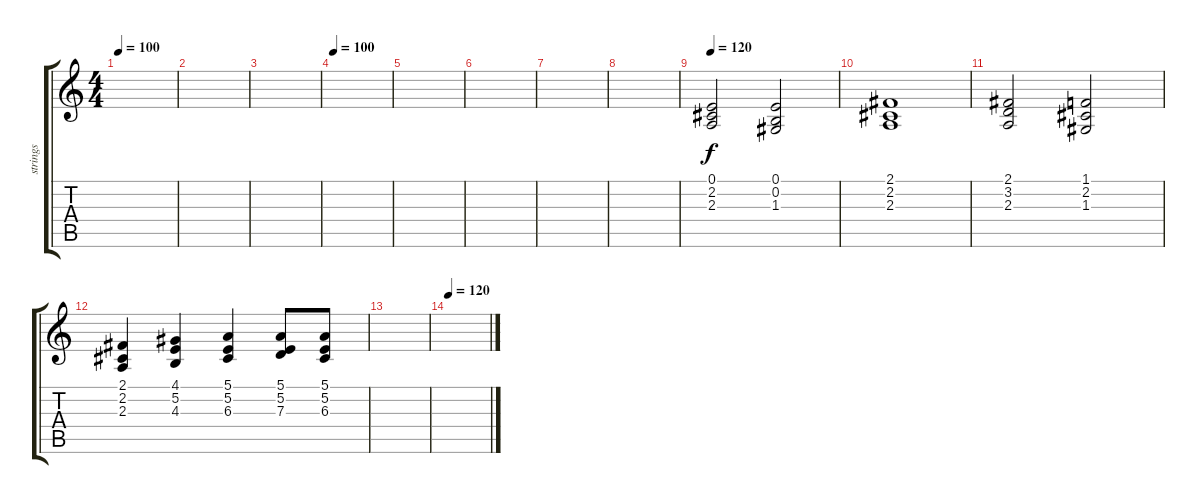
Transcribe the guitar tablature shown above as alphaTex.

\track ("strings" "strings") {instrument stringensemble1}
\staff {score tabs}
\tuning (E4 B3 G3 D3 A2 E2) {hide}
\ts (4 4)
\tempo 100
\clef g2
\ks c
|
|
|
\tempo 100
|
|
|
|
|
\tempo 120
(0.1 2.2 2.3).2 (0.1 0.2 1.3).2 |
(2.1 2.2 2.3).1 |
(2.1 3.2 2.3).2 (1.1 2.2 1.3).2 |
(2.1 2.2 2.3).4 (4.1 5.2 4.3).4 (5.1 5.2 6.3).4 (5.1 5.2 7.3).8 (5.1 5.2 6.3).8 |
|
\tempo 120
